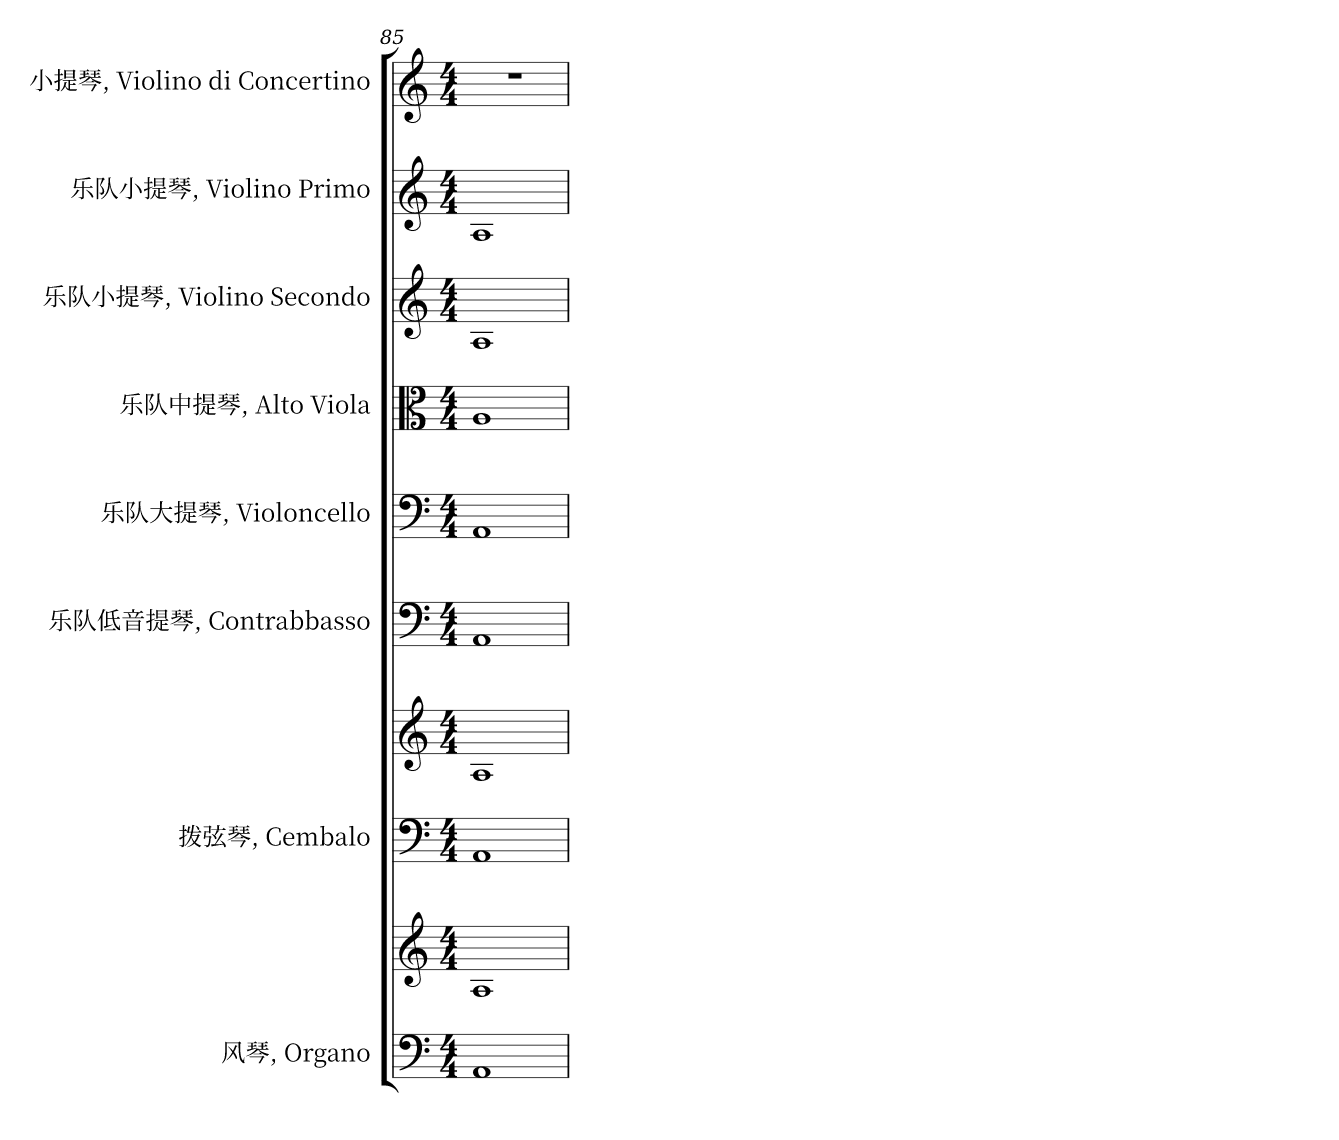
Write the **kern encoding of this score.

**kern	**kern	**kern	**kern	**kern	**kern	**kern	**kern	**kern	**kern
*part8	*part8	*part7	*part7	*part6	*part5	*part4	*part3	*part2	*part1
*staff10	*staff9	*staff8	*staff7	*staff6	*staff5	*staff4	*staff3	*staff2	*staff1
*I"风琴, Organo	*	*I"拨弦琴, Cembalo	*	*I"乐队低音提琴, Contrabbasso	*I"乐队大提琴, Violoncello	*I"乐队中提琴, Alto Viola	*I"乐队小提琴, Violino Secondo	*I"乐队小提琴, Violino Primo	*I"小提琴, Violino di Concertino
*I'Org.	*	*	*	*I'Cbs.	*	*	*I'Vlns.	*	*I'Vln.
*clefF4	*clefG2	*clefF4	*clefG2	*clefF4	*clefF4	*clefC3	*clefG2	*clefG2	*clefG2
*	*	*	*	*ITrd7c12	*	*	*	*	*
*k[]	*k[]	*k[]	*k[]	*k[]	*k[]	*k[]	*k[]	*k[]	*k[]
*M4/4	*M4/4	*M4/4	*M4/4	*M4/4	*M4/4	*M4/4	*M4/4	*M4/4	*M4/4
*MM56	*MM56	*MM56	*MM56	*MM56	*MM56	*MM56	*MM56	*MM56	*MM56
=85	=85	=85	=85	=85	=85	=85	=85	=85	=85
1AA	1A	1AA	1A	1AAA	1AA	1A	1A	1A	1r
=	=	=	=	=	=	=	=	=	=
*-	*-	*-	*-	*-	*-	*-	*-	*-	*-
